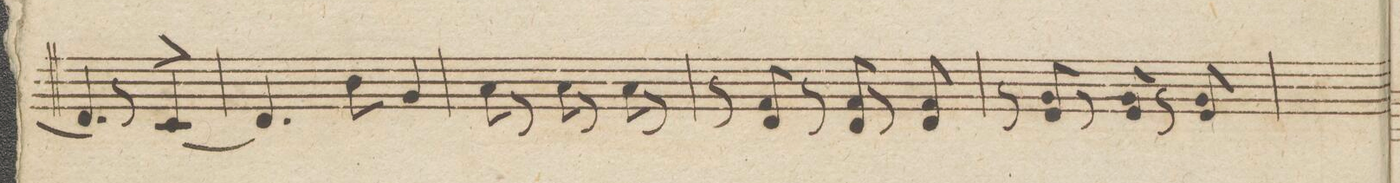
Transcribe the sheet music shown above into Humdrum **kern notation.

**kern	**dynam
*I"Viola.	*
*clefC3	*
*k[b-e-a-]	*
*M3/4	*
4.E-/)	.
8r	.
(4D^>/	.
=12	=12
4.E-/)	.
8c\	.
4A-/	.
=13	=13
8B-\	.
8r	.
8B-\	.
8r	.
8B-\	.
8r	.
=14	=14
8r	.
8E-/ 8G/	.
8r	.
8E-/ 8G/	.
8r	.
8E-/ 8G/	.
=15	=15
8r	.
8F/ 8A-/	.
8r	.
8F/ 8A-/	.
8r	.
8F/ 8A-/	.
=16	=16
*-	*-
